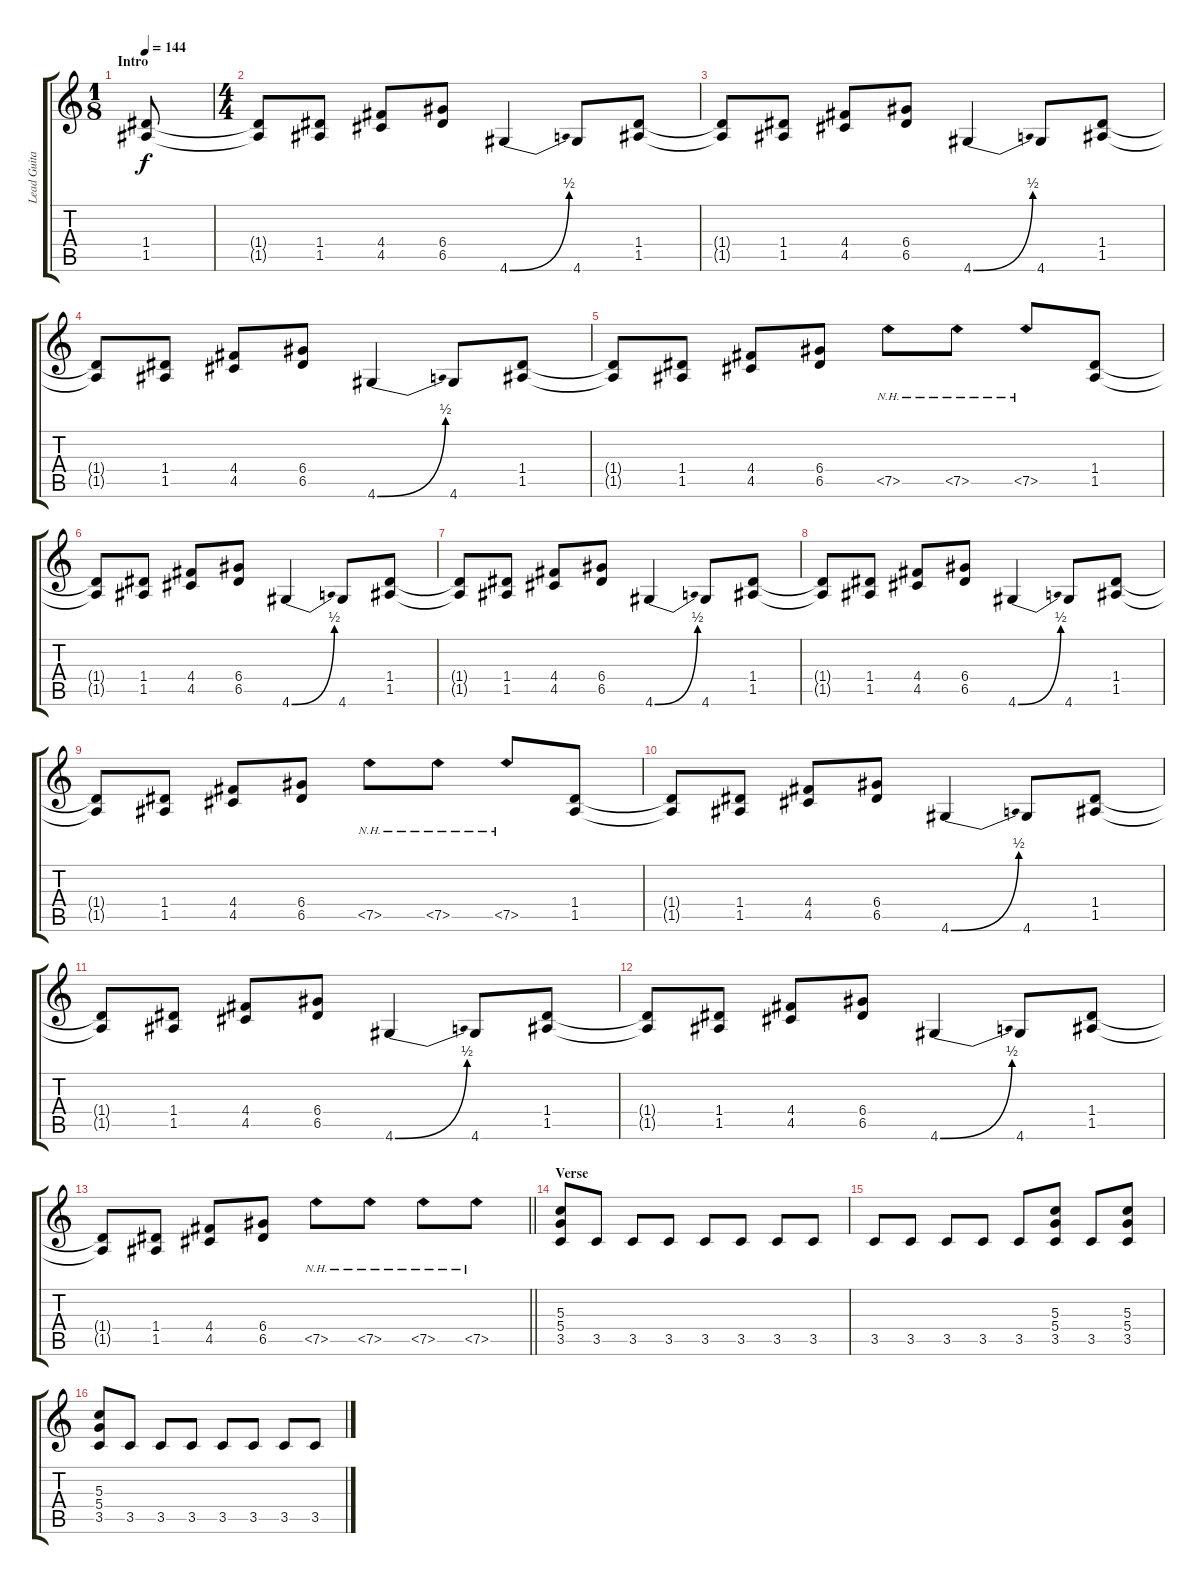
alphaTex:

\track ("Lead Guitar" "Lead Guita") {instrument distortionguitar}
\staff {score tabs}
\tuning (E4 B3 G3 D3 A2 E2) {hide}
\ts (1 8)
\section ("" "Intro")
\tempo 144
\clef g2
\ks c
(1.4 1.5).8{dy f instrument distortionguitar} |
\ts (4 4)
(1.4{t} 1.5{t}).8 (1.4 1.5).8 (4.4 4.5).8 (6.4 6.5).8 4.6{be (bend 0 0 60 2)}.4 4.6.8 (1.4 1.5).8 |
(1.4{t} 1.5{t}).8 (1.4 1.5).8 (4.4 4.5).8 (6.4 6.5).8 4.6{be (bend 0 0 60 2)}.4 4.6.8 (1.4 1.5).8 |
(1.4{t} 1.5{t}).8 (1.4 1.5).8 (4.4 4.5).8 (6.4 6.5).8 4.6{be (bend 0 0 60 2)}.4 4.6.8 (1.4 1.5).8 |
(1.4{t} 1.5{t}).8 (1.4 1.5).8 (4.4 4.5).8 (6.4 6.5).8 7.5{nh}.8 7.5{nh}.8 7.5{nh}.8 (1.4 1.5).8 |
(1.4{t} 1.5{t}).8 (1.4 1.5).8 (4.4 4.5).8 (6.4 6.5).8 4.6{be (bend 0 0 60 2)}.4 4.6.8 (1.4 1.5).8 |
(1.4{t} 1.5{t}).8 (1.4 1.5).8 (4.4 4.5).8 (6.4 6.5).8 4.6{be (bend 0 0 60 2)}.4 4.6.8 (1.4 1.5).8 |
(1.4{t} 1.5{t}).8 (1.4 1.5).8 (4.4 4.5).8 (6.4 6.5).8 4.6{be (bend 0 0 60 2)}.4 4.6.8 (1.4 1.5).8 |
(1.4{t} 1.5{t}).8 (1.4 1.5).8 (4.4 4.5).8 (6.4 6.5).8 7.5{nh}.8 7.5{nh}.8 7.5{nh}.8 (1.4 1.5).8 |
(1.4{t} 1.5{t}).8 (1.4 1.5).8 (4.4 4.5).8 (6.4 6.5).8 4.6{be (bend 0 0 60 2)}.4 4.6.8 (1.4 1.5).8 |
(1.4{t} 1.5{t}).8 (1.4 1.5).8 (4.4 4.5).8 (6.4 6.5).8 4.6{be (bend 0 0 60 2)}.4 4.6.8 (1.4 1.5).8 |
(1.4{t} 1.5{t}).8 (1.4 1.5).8 (4.4 4.5).8 (6.4 6.5).8 4.6{be (bend 0 0 60 2)}.4 4.6.8 (1.4 1.5).8 |
\barLineRight lightlight
(1.4{t} 1.5{t}).8 (1.4 1.5).8 (4.4 4.5).8 (6.4 6.5).8 7.5{nh}.8 7.5{nh}.8 7.5{nh}.8 7.5{nh}.8 |
\section ("" "Verse")
(5.3 5.4 3.5).8 3.5.8 3.5.8 3.5.8 3.5.8 3.5.8 3.5.8 3.5.8 |
3.5.8 3.5.8 3.5.8 3.5.8 3.5.8 (5.3 5.4 3.5).8 3.5.8 (5.3 5.4 3.5).8 |
(5.3 5.4 3.5).8 3.5.8 3.5.8 3.5.8 3.5.8 3.5.8 3.5.8 3.5.8
